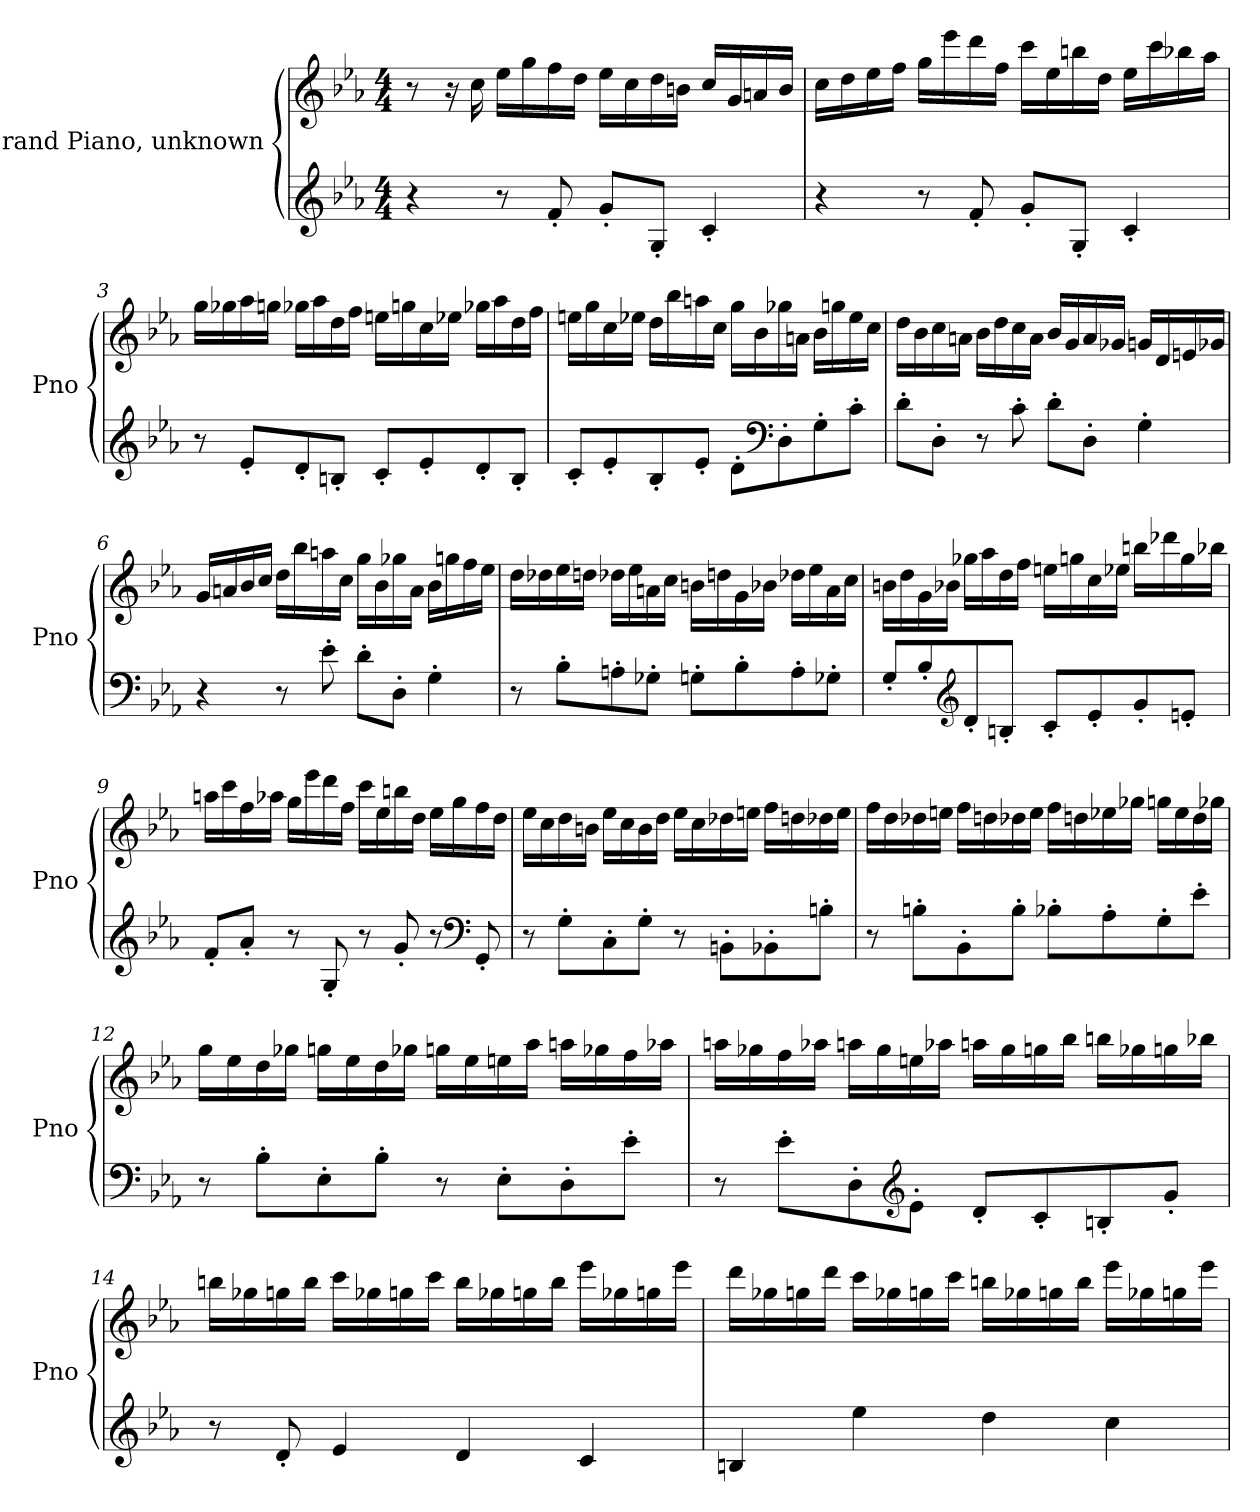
**kern	**kern
*part1	*part1
*staff2	*staff1
*I"Grand Piano, unknown	*
*I'Pno	*
*clefG2	*clefG2
*k[b-e-a-]	*k[b-e-a-]
*M4/4	*M4/4
*MM120	*MM120
=1	=1
4r	8r
.	16r
.	16cc\
8r	16ee-\LL
.	16gg\
8f'/	16ff\
.	16dd\JJ
8g'/L	16ee-\LL
.	16cc\
8G'/J	16dd\
.	16bn\JJ
4c'/	16cc/LL
.	16g/
.	16an/
.	16b/JJ
=2	=2
4r	16cc\LL
.	16dd\
.	16ee-\
.	16ff\JJ
8r	16gg\LL
.	16eee-\
8f'/	16ddd\
.	16ff\JJ
8g'/L	16ccc\LL
.	16ee-\
8G'/J	16bbn\
.	16dd\JJ
4c'/	16ee-\LL
.	16ccc\
.	16bb-X\
.	16aa-\JJ
!!LO:LB:g=z
=3	=3
8r	16gg\LL
.	16gg-X\
8e-'/L	16aa-\
.	16ggn\JJ
8d'/	16gg-X\LL
.	16aa-\
8Bn'/J	16dd\
.	16ff\JJ
8c'/L	16een\LL
.	16ggn\
8e-'/	16cc\
.	16ee-X\JJ
8d'/	16gg-X\LL
.	16aa-\
8B'/J	16dd\
.	16ff\JJ
=4	=4
8c'/L	16een\LL
.	16gg\
8e-'/	16cc\
.	16ee-X\JJ
8B-'/	16dd\LL
.	16bb-\
8e-'/J	16aan\
.	16cc\JJ
8d'\L	16gg\LL
.	16b-\
*clefF4	*
8D'\	16gg-X\
.	16an\JJ
8G'\	16b-\LL
.	16ggn\
8c'\J	16ee-\
.	16cc\JJ
!!LO:LB:g=z
=5	=5
8d'\L	16dd\LL
.	16b-\
8D'\J	16cc\
.	16an\JJ
8r	16b-\LL
.	16dd\
8c'\	16cc\
.	16a\JJ
8d'\L	16b-/LL
.	16g/
8D'\J	16a/
.	16g-X/JJ
4G'\	16gn/LL
.	16d/
.	16en/
.	16g-X/JJ
=6	=6
4r	16g/LL
.	16an/
.	16b-/
.	16cc/JJ
8r	16dd\LL
.	16bb-\
8e-'\	16aan\
.	16cc\JJ
8d'\L	16gg\LL
.	16b-\
8D'\J	16gg-X\
.	16a\JJ
4G'\	16b-\LL
.	16ggn\
.	16ff\
.	16ee-\JJ
!!LO:LB:g=z
=7	=7
8r	16dd\LL
.	16dd-X\
8B-'\L	16ee-\
.	16ddn\JJ
8An'\	16dd-X\LL
.	16ee-\
8G-X'\J	16an\
.	16cc\JJ
8Gn'\L	16bn\LL
.	16ddn\
8B-'\	16g\
.	16b-X\JJ
8A'\	16dd-X\LL
.	16ee-\
8G-X'\J	16a\
.	16cc\JJ
=8	=8
8G'/L	16bn\LL
.	16dd\
8B-'/	16g\
.	16b-X\JJ
*clefG2	*
8d'/	16gg-X\LL
.	16aa-\
8Bn'/J	16dd\
.	16ff\JJ
8c'/L	16een\LL
.	16ggn\
8e-'/	16cc\
.	16ee-X\JJ
8g'/	16bbn\LL
.	16ddd-X\
8en'/J	16gg\
.	16bb-X\JJ
!!LO:LB:g=z
=9	=9
8f'/L	16aan\LL
.	16ccc\
8a-'/J	16ff\
.	16aa-X\JJ
8r	16gg\LL
.	16eee-\
8G'/	16ddd\
.	16ff\JJ
8r	16ccc\LL
.	16ee-\
8g'/	16bbn\
.	16dd\JJ
8r	16ee-\LL
.	16gg\
*clefF4	*
8GG'/	16ff\
.	16dd\JJ
=10	=10
8r	16ee-\LL
.	16cc\
8G'\L	16dd\
.	16bn\JJ
8C'\	16ee-\LL
.	16cc\
8G'\J	16b\
.	16dd\JJ
8r	16ee-\LL
.	16cc\
8BBn'\L	16dd-X\
.	16een\JJ
8BB-X'\	16ff\LL
.	16ddn\
8Bn'\J	16dd-X\
.	16ee\JJ
!!LO:LB:g=z
=11	=11
8r	16ff\LL
.	16dd\
8Bn'\L	16dd-X\
.	16een\JJ
8BB-'\	16ff\LL
.	16ddn\
8B'\J	16dd-X\
.	16ee\JJ
8B-X'\L	16ff\LL
.	16ddn\
8A-'\	16ee-X\
.	16gg-X\JJ
8G'\	16ggn\LL
.	16ee-\
8e-'\J	16dd\
.	16gg-X\JJ
=12	=12
8r	16gg\LL
.	16ee-\
8B-'\L	16dd\
.	16gg-X\JJ
8E-'\	16ggn\LL
.	16ee-\
8B-'\J	16dd\
.	16gg-X\JJ
8r	16ggn\LL
.	16ee-\
8E-'\L	16een\
.	16aa-\JJ
8D'\	16aan\LL
.	16gg-X\
8e-'\J	16ff\
.	16aa-X\JJ
!!LO:PB:g=z
=13	=13
8r	16aan\LL
.	16gg-X\
8e-'\L	16ff\
.	16aa-X\JJ
8D'\	16aan\LL
.	16gg-\
*clefG2	*
8e-'\J	16een\
.	16aa-X\JJ
8d'/L	16aan\LL
.	16gg-\
8c'/	16ggn\
.	16bb-\JJ
8Bn'/	16bbn\LL
.	16gg-X\
8g'/J	16ggn\
.	16bb-X\JJ
!!LO:LB:g=z
=14	=14
8r	16bbn\LL
.	16gg-X\
8d'/	16ggn\
.	16bb\JJ
4e-/	16ccc\LL
.	16gg-X\
.	16ggn\
.	16ccc\JJ
4d/	16bb\LL
.	16gg-X\
.	16ggn\
.	16bb\JJ
4c/	16eee-\LL
.	16gg-X\
.	16ggn\
.	16eee-\JJ
!!LO:LB:g=z
=15	=15
4Bn/	16ddd\LL
.	16gg-X\
.	16ggn\
.	16ddd\JJ
4ee-\	16ccc\LL
.	16gg-X\
.	16ggn\
.	16ccc\JJ
4dd\	16bbn\LL
.	16gg-X\
.	16ggn\
.	16bb\JJ
4cc\	16eee-\LL
.	16gg-X\
.	16ggn\
.	16eee-\JJ
=	=
*-	*-
